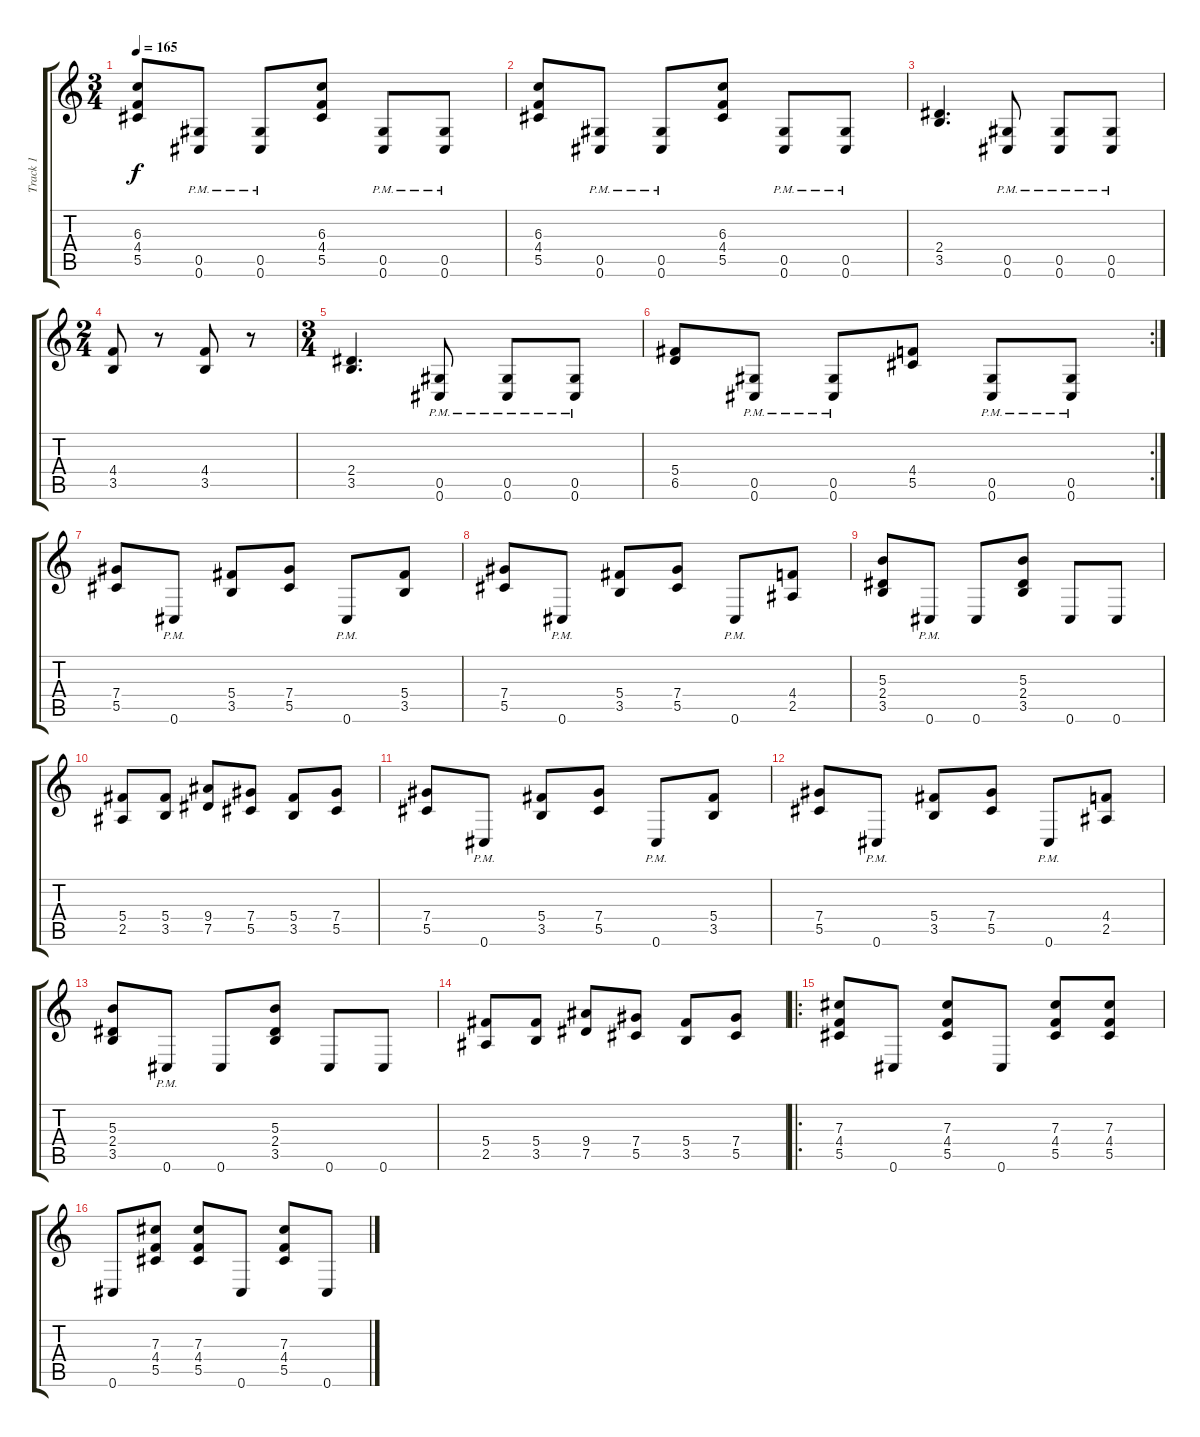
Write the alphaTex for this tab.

\track ("Track 1" "Track 1") {instrument overdrivenguitar}
\staff {score tabs}
\tuning (Eb4 Bb3 Gb3 Db3 Ab2 Db2) {hide}
\ts (3 4)
\tempo 165
\clef g2
\ks c
(6.3 4.4 5.5).8{dy f} (0.5{pm} 0.6{pm}).8 (0.5{pm} 0.6{pm}).8 (6.3 4.4 5.5).8 (0.5{pm} 0.6{pm}).8 (0.5{pm} 0.6{pm}).8 |
(6.3 4.4 5.5).8 (0.5{pm} 0.6{pm}).8 (0.5{pm} 0.6{pm}).8 (6.3 4.4 5.5).8 (0.5{pm} 0.6{pm}).8 (0.5{pm} 0.6{pm}).8 |
(2.4 3.5).4{d} (0.5{pm} 0.6{pm}).8 (0.5{pm} 0.6{pm}).8 (0.5{pm} 0.6{pm}).8 |
\ts (2 4)
(4.4 3.5).8 r.8 (4.4 3.5).8 r.8 |
\ts (3 4)
(2.4 3.5).4{d} (0.5{pm} 0.6{pm}).8 (0.5{pm} 0.6{pm}).8 (0.5{pm} 0.6{pm}).8 |
\rc 2
(5.4 6.5).8 (0.5{pm} 0.6{pm}).8 (0.5{pm} 0.6{pm}).8 (4.4 5.5).8 (0.5{pm} 0.6{pm}).8 (0.5{pm} 0.6{pm}).8 |
(7.4 5.5).8 0.6{pm}.8 (5.4 3.5).8 (7.4 5.5).8 0.6{pm}.8 (5.4 3.5).8 |
(7.4 5.5).8 0.6{pm}.8 (5.4 3.5).8 (7.4 5.5).8 0.6{pm}.8 (4.4 2.5).8 |
(5.3 2.4 3.5).8 0.6{pm}.8 0.6.8 (5.3 2.4 3.5).8 0.6.8 0.6.8 |
(5.4 2.5).8 (5.4 3.5).8 (9.4 7.5).8 (7.4 5.5).8 (5.4 3.5).8 (7.4 5.5).8 |
(7.4 5.5).8 0.6{pm}.8 (5.4 3.5).8 (7.4 5.5).8 0.6{pm}.8 (5.4 3.5).8 |
(7.4 5.5).8 0.6{pm}.8 (5.4 3.5).8 (7.4 5.5).8 0.6{pm}.8 (4.4 2.5).8 |
(5.3 2.4 3.5).8 0.6{pm}.8 0.6.8 (5.3 2.4 3.5).8 0.6.8 0.6.8 |
(5.4 2.5).8 (5.4 3.5).8 (9.4 7.5).8 (7.4 5.5).8 (5.4 3.5).8 (7.4 5.5).8 |
\ro
(7.3 4.4 5.5).8 0.6.8 (7.3 4.4 5.5).8 0.6.8 (7.3 4.4 5.5).8 (7.3 4.4 5.5).8 |
0.6.8 (7.3 4.4 5.5).8 (7.3 4.4 5.5).8 0.6.8 (7.3 4.4 5.5).8 0.6.8
